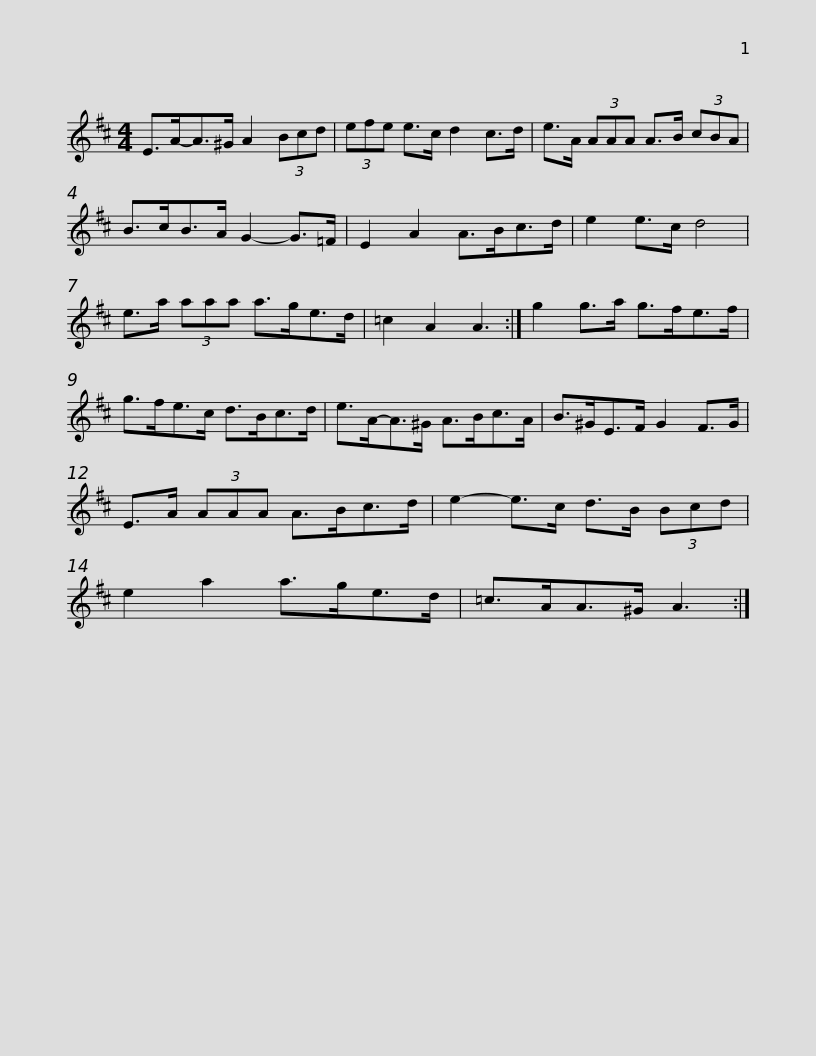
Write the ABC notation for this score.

X:1
L:1/8
M:4/4
I:linebreak $
K:D
V:1 treble
V:1
 E>A-A>^G A2 (3Bcd | (3efe e>c d2 c>d | e>A (3AAA A>B (3cBA | B>cB>A G2- G>=F | E2 A2 A>Bc>d |$ %5
 e2 e>c d4 | e>a (3aaa a>ge>d | =c2 A2 A3 :| g2 g>a g>fe>f | g>fe>c d>Bc>d |$ %10
 e>A-A>^G A>Bc>A | B>^GE>F G2 F>G | E>A (3AAA A>Bc>d | e2- e>c d>B (3Bcd | e2 a2 a>ge>d |$ %15
 =c>AA>^G A3 :| %16
